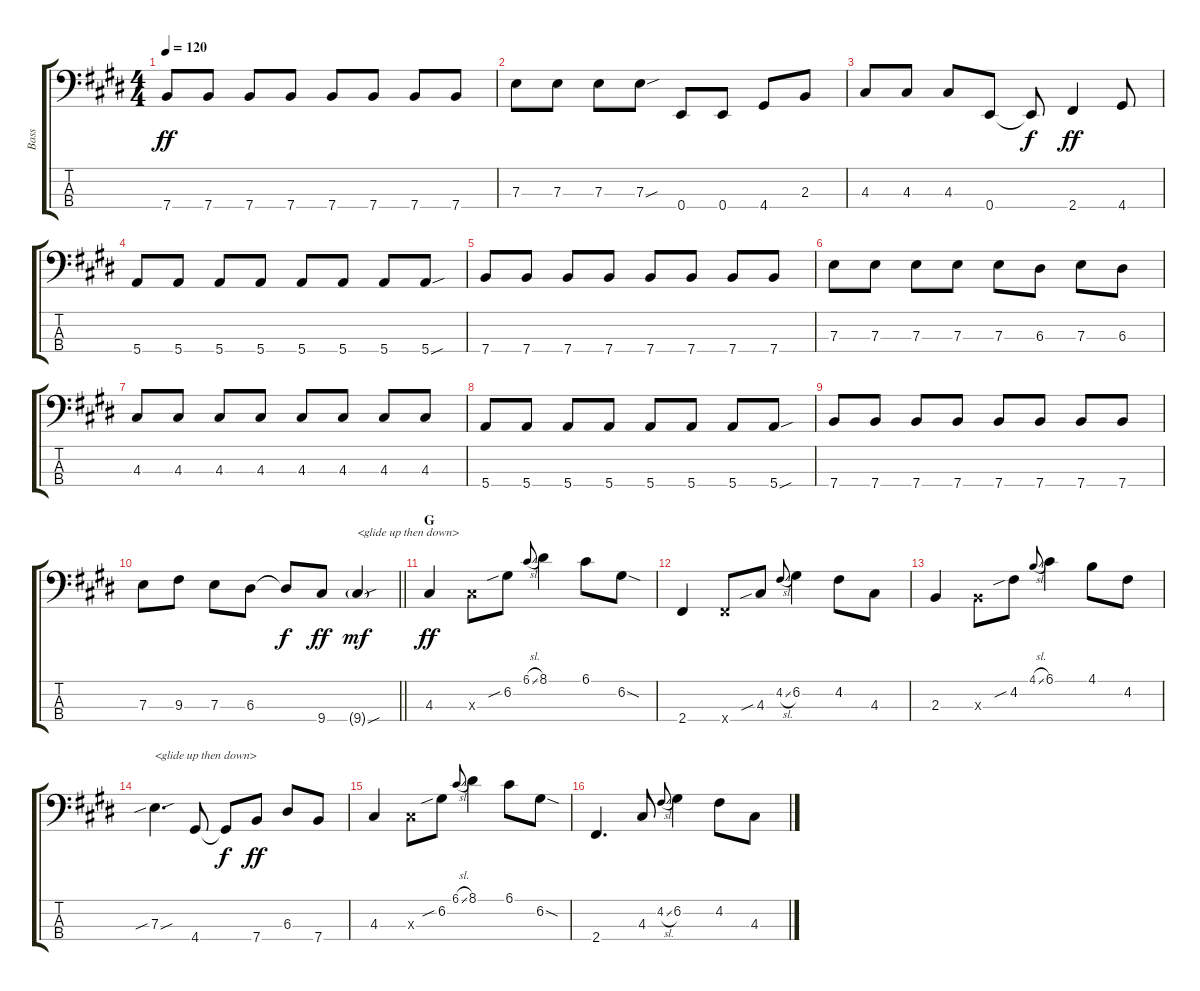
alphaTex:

\track ("Bass" "Bass") {instrument electricbasspick}
\staff {score tabs}
\tuning (G2 D2 A1 E1) {hide}
\ts (4 4)
\tempo 120
\clef f4
\ks e
7.4.8{dy ff} 7.4.8 7.4.8 7.4.8 7.4.8 7.4.8 7.4.8 7.4.8 |
7.3.8 7.3.8 7.3.8 7.3{sou}.8 0.4.8 0.4.8 4.4.8 2.3.8 |
4.3.8 4.3.8 4.3.8 0.4.8 0.4{t}.8{dy f} 2.4.4{dy ff} 4.4.8 |
5.4.8 5.4.8 5.4.8 5.4.8 5.4.8 5.4.8 5.4.8 5.4{sou}.8 |
7.4.8 7.4.8 7.4.8 7.4.8 7.4.8 7.4.8 7.4.8 7.4.8 |
7.3.8 7.3.8 7.3.8 7.3.8 7.3.8 6.3.8 7.3.8 6.3.8 |
4.3.8 4.3.8 4.3.8 4.3.8 4.3.8 4.3.8 4.3.8 4.3.8 |
5.4.8 5.4.8 5.4.8 5.4.8 5.4.8 5.4.8 5.4.8 5.4{sou}.8 |
7.4.8 7.4.8 7.4.8 7.4.8 7.4.8 7.4.8 7.4.8 7.4.8 |
\barLineRight lightlight
7.3.8 9.3.8 7.3.8 6.3.8 6.3{t}.8{dy f} 9.4.8{dy ff} 9.4{sou g}.4{txt "<glide up then down>" dy mf} |
\section ("" "G")
4.3.4{dy ff} 4.3{x}.8 6.2{sib}.8 6.1{sl}.8{gr onbeat} 8.1.4 6.1.8 6.2{sod}.8 |
2.4.4 2.4{x}.8 4.3{sib}.8 4.2{sl}.8{gr onbeat} 6.2.4 4.2.8 4.3.8 |
2.3.4 2.3{x}.8 4.2{sib}.8 4.1{sl}.8{gr onbeat} 6.1.4 4.1.8 4.2.8 |
7.3{sib sou}.4{d txt "<glide up then down>"} 4.4.8 4.4{t}.8{dy f} 7.4.8{dy ff} 6.3.8 7.4.8 |
4.3.4 4.3{x}.8 6.2{sib}.8 6.1{sl}.8{gr onbeat} 8.1.4 6.1.8 6.2{sod}.8 |
2.4.4{d} 4.3.8 4.2{sl}.8{gr onbeat} 6.2.4 4.2.8 4.3.8
